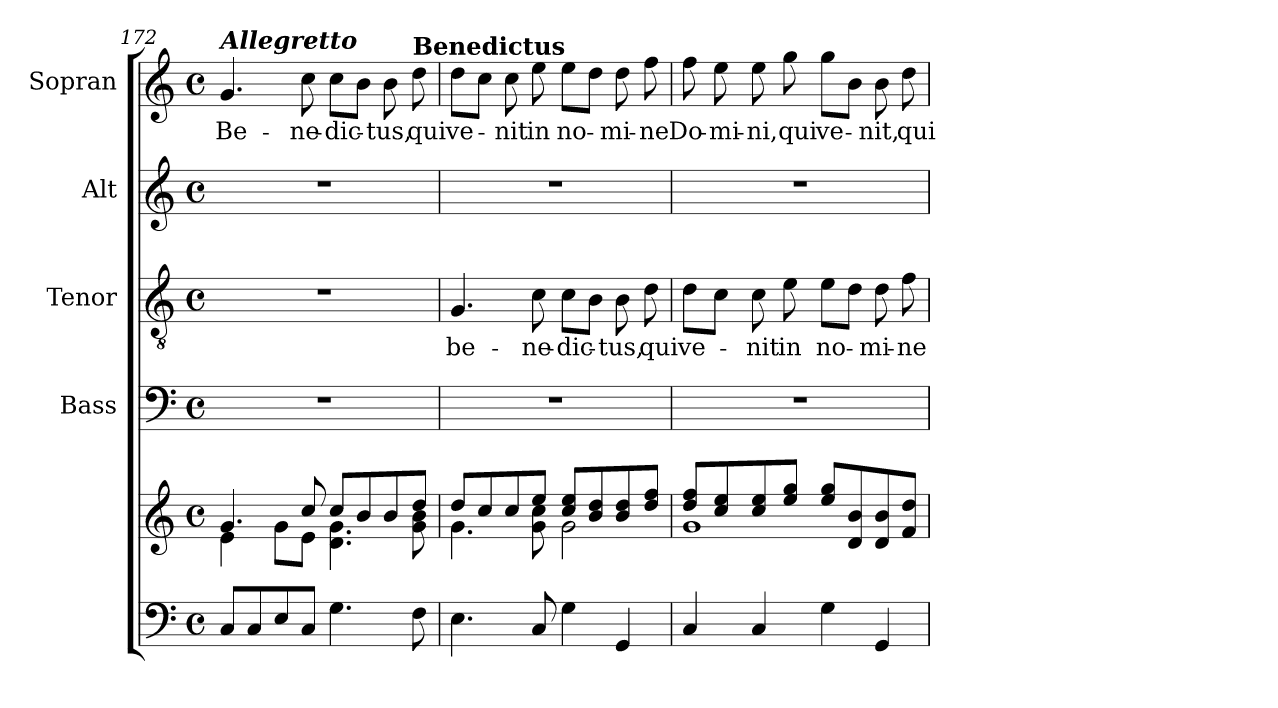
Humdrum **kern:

**kern	**kern	**kern	**kern	**text	**kern	**kern	**text
*part5	*part5	*part4	*part3	*part3	*part2	*part1	*part1
*staff6	*staff5	*staff4	*staff3	*staff3	*staff2	*staff1	*staff1
*	*	*I"Bass	*I"Tenor	*	*I"Alt	*I"Sopran	*
*	*	*I'B.	*I'T.	*	*I'A.	*I'S.	*
!!LO:LB:g=z
*clefF4	*clefG2	*clefF4	*clefGv2	*	*clefG2	*clefG2	*
*k[]	*k[]	*k[]	*k[]	*	*k[]	*k[]	*
*C:	*C:	*C:	*C:	*	*C:	*C:	*
*M4/4	*M4/4	*M4/4	*M4/4	*	*M4/4	*M4/4	*
*met(c)	*met(c)	*met(c)	*met(c)	*	*met(c)	*met(c)	*
=172	=172	=172	=172	=172	=172	=172	=172
*	*^	*	*	*	*	*	*
!	!	!	!	!	!	!	!LO:TX:a:Bi:t=Allegretto	!
!	!	!	!	!	!	!	!	!LO:LY:b
8C/L	4.g/	4e\	1r	1r	.	1r	4.g/	Be-
8C/	.	.	.	.	.	.	.	.
8E/	.	8g\L	.	.	.	.	.	.
!	!	!	!	!	!	!	!	!LO:LY:b
8C/J	8cc/	8e\J	.	.	.	.	8cc\	-ne-
!	!	!	!	!	!	!	!	!LO:LY:b
4.G\	8cc/L	4.d\ 4.g\	.	.	.	.	8cc\L	-dic-
.	8b/	.	.	.	.	.	8b\J	.
!	!	!	!	!	!	!	!	!LO:LY:b
.	8b/	.	.	.	.	.	8b\	-tus,
!	!	!	!	!	!	!	!LO:TX:a:B:t=Benedictus	!
!	!	!	!	!	!	!	!	!LO:LY:b
8F\	8dd/J	8g\ 8b\	.	.	.	.	8dd\	qui
=173	=173	=173	=173	=173	=173	=173	=173	=173
!	!	!	!	!	!LO:LY:b	!	!	!LO:LY:b
4.E\	8dd/L	4.g\	1r	4.G/	be-	1r	8dd\L	ve-
.	8cc/	.	.	.	.	.	8cc\J	.
!	!	!	!	!	!	!	!	!LO:LY:b
.	8cc/	.	.	.	.	.	8cc\	-nit
!	!	!	!	!	!LO:LY:b	!	!	!LO:LY:b
8C/	8ee/J	8g\ 8cc\	.	8c\	-ne-	.	8ee\	in
!	!	!	!	!	!LO:LY:b	!	!	!LO:LY:b
4G\	8cc/ 8ee/L	2g\	.	8c\L	-dic-	.	8ee\L	no-
.	8b/ 8dd/	.	.	8B\J	.	.	8dd\J	.
!	!	!	!	!	!LO:LY:b	!	!	!LO:LY:b
4GG/	8b/ 8dd/	.	.	8B\	-tus,	.	8dd\	-mi-
!	!	!	!	!	!LO:LY:b	!	!	!LO:LY:b
.	8dd/ 8ff/J	.	.	8d\	qui	.	8ff\	-ne
=174	=174	=174	=174	=174	=174	=174	=174	=174
!	!	!	!	!	!LO:LY:b	!	!	!LO:LY:b
4C/	8dd/ 8ff/L	1g	1r	8d\L	ve-	1r	8ff\	Do-
!	!	!	!	!	!	!	!	!LO:LY:b
.	8cc/ 8ee/	.	.	8c\J	.	.	8ee\	-mi-
!	!	!	!	!	!LO:LY:b	!	!	!LO:LY:b
4C/	8cc/ 8ee/	.	.	8c\	-nit	.	8ee\	-ni,
!	!	!	!	!	!LO:LY:b	!	!	!LO:LY:b
.	8ee/ 8gg/J	.	.	8e\	in	.	8gg\	qui
!	!	!	!	!	!LO:LY:b	!	!	!LO:LY:b
4G\	8ee/ 8gg/L	.	.	8e\L	no-	.	8gg\L	ve-
.	8d/ 8b/	.	.	8d\J	.	.	8b\J	.
!	!	!	!	!	!LO:LY:b	!	!	!LO:LY:b
4GG/	8d/ 8b/	.	.	8d\	-mi-	.	8b\	-nit,
!	!	!	!	!	!LO:LY:b	!	!	!LO:LY:b
.	8f/ 8dd/J	.	.	8f\	-ne	.	8dd\	qui
*	*v	*v	*	*	*	*	*	*
=	=	=	=	=	=	=	=
*-	*-	*-	*-	*-	*-	*-	*-
